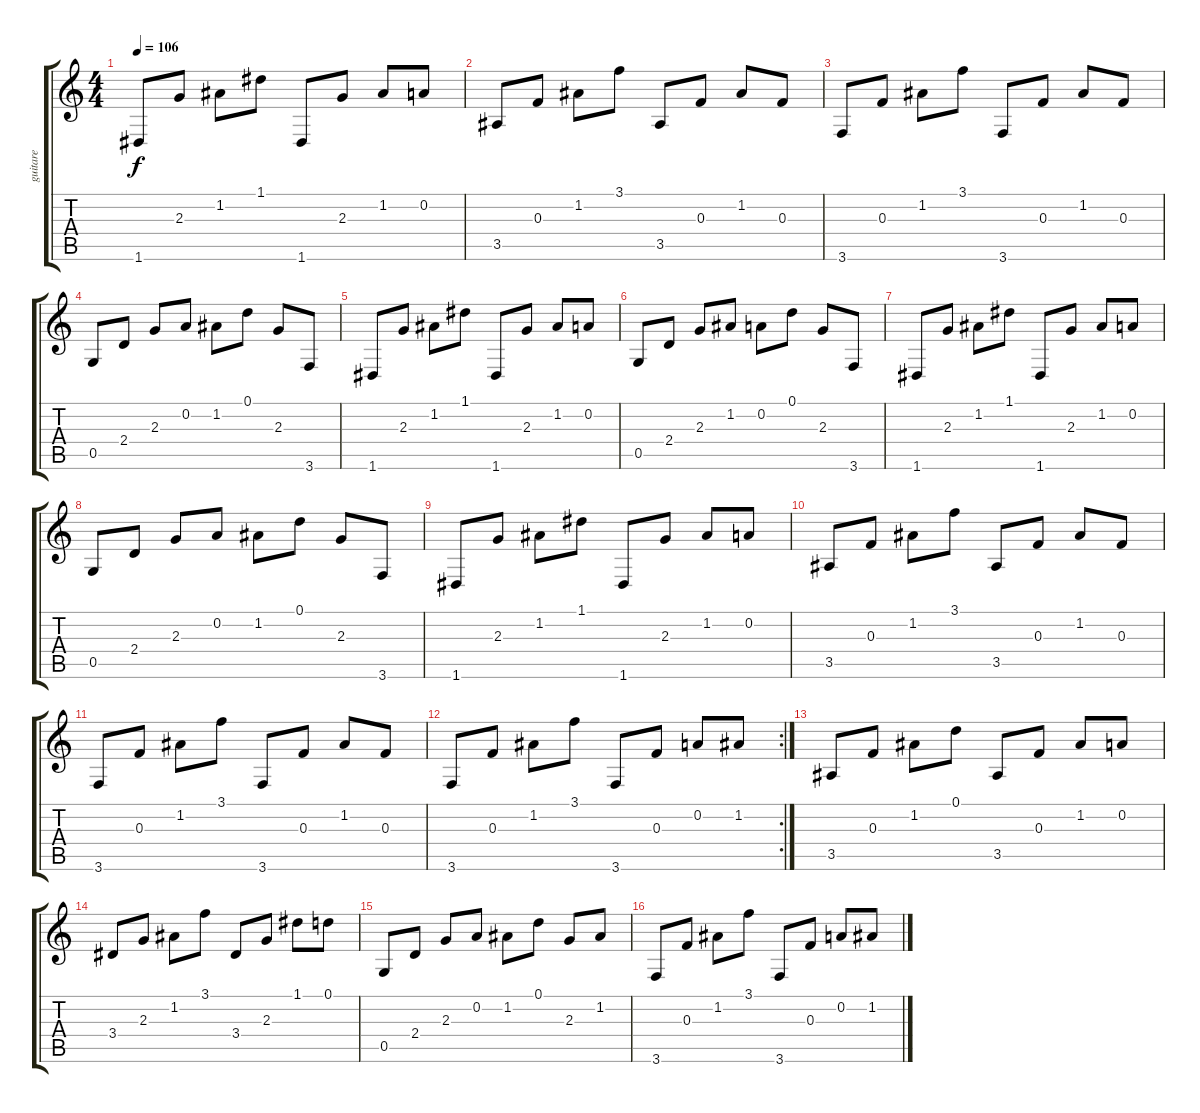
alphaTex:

\track ("guitare" "guitare") {instrument acousticguitarnylon}
\staff {score tabs}
\tuning (D4 A3 F3 C3 G2 D2) {hide}
\ts (4 4)
\tempo 106
\clef g2
\ks c
1.6.8{dy f} 2.3.8 1.2.8 1.1.8 1.6.8 2.3.8 1.2.8 0.2.8 |
3.5.8 0.3.8 1.2.8 3.1.8 3.5.8 0.3.8 1.2.8 0.3.8 |
3.6.8 0.3.8 1.2.8 3.1.8 3.6.8 0.3.8 1.2.8 0.3.8 |
0.5.8 2.4.8 2.3.8 0.2.8 1.2.8 0.1.8 2.3.8 3.6.8 |
1.6.8 2.3.8 1.2.8 1.1.8 1.6.8 2.3.8 1.2.8 0.2.8 |
0.5.8 2.4.8 2.3.8 1.2.8 0.2.8 0.1.8 2.3.8 3.6.8 |
1.6.8 2.3.8 1.2.8 1.1.8 1.6.8 2.3.8 1.2.8 0.2.8 |
0.5.8 2.4.8 2.3.8 0.2.8 1.2.8 0.1.8 2.3.8 3.6.8 |
1.6.8 2.3.8 1.2.8 1.1.8 1.6.8 2.3.8 1.2.8 0.2.8 |
3.5.8 0.3.8 1.2.8 3.1.8 3.5.8 0.3.8 1.2.8 0.3.8 |
3.6.8 0.3.8 1.2.8 3.1.8 3.6.8 0.3.8 1.2.8 0.3.8 |
\rc 2
3.6.8 0.3.8 1.2.8 3.1.8 3.6.8 0.3.8 0.2.8 1.2.8 |
3.5.8 0.3.8 1.2.8 0.1.8 3.5.8 0.3.8 1.2.8 0.2.8 |
3.4.8 2.3.8 1.2.8 3.1.8 3.4.8 2.3.8 1.1.8 0.1.8 |
0.5.8 2.4.8 2.3.8 0.2.8 1.2.8 0.1.8 2.3.8 1.2.8 |
3.6.8 0.3.8 1.2.8 3.1.8 3.6.8 0.3.8 0.2.8 1.2.8
